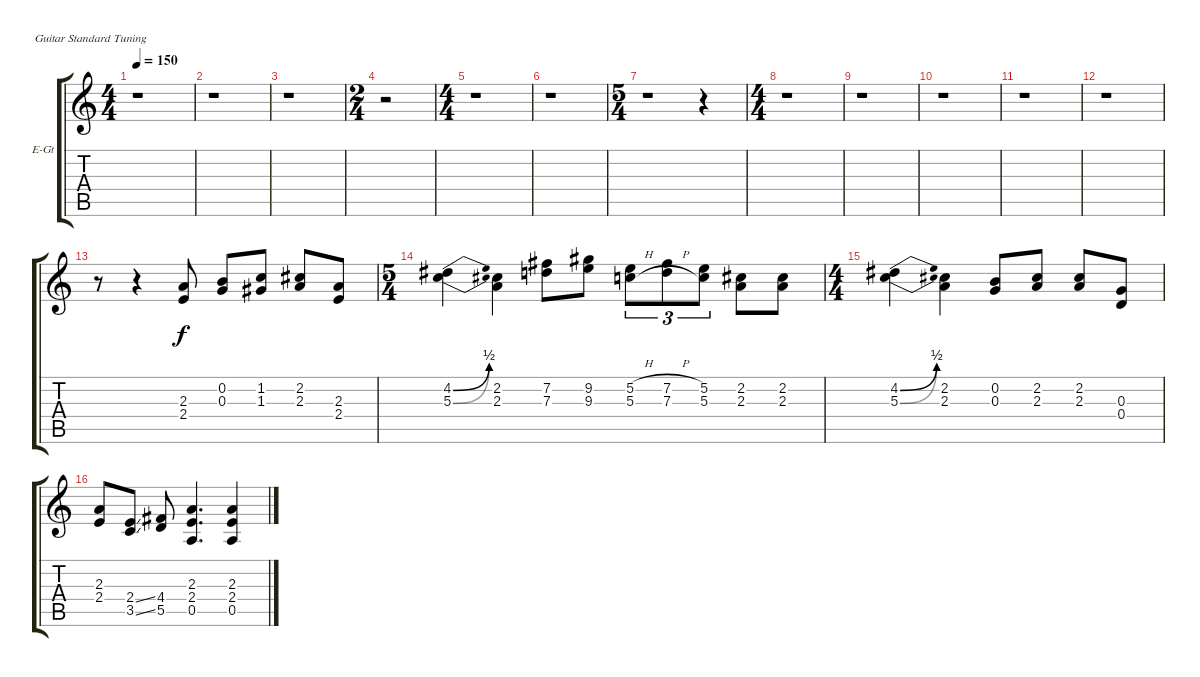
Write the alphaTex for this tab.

\bracketExtendMode groupsimilarinstruments
\firstSystemTrackNameOrientation horizontal
\otherSystemsTrackNameOrientation horizontal
\track ("Guitar 2" "E-Gt") {instrument overdrivenguitar}
\staff {score tabs}
\tuning (E4 B3 G3 D3 A2 E2)
\ts (4 4)
\tempo 150
\clef g2
\ks c
r.1{dy f} |
r.1 |
r.1 |
\ts (2 4)
r.2 |
\ts (4 4)
r.1 |
r.1 |
\ts (5 4)
r.1 r.4 |
\ts (4 4)
r.1 |
r.1 |
r.1 |
r.1 |
r.1 |
r.8 r.4 (2.3 2.4).8 (0.2 0.3).8 (1.2 1.3).8 (2.2 2.3).8 (2.3 2.4).8 |
\ts (5 4)
(4.2{be (bend 0 0 60 2)} 5.3{be (bend 0 0 60 2)}).4 (2.2 2.3).4 (7.2 7.3).8 (9.2 9.3).8 (5.2{h} 5.3{h}).8{tu (3 2)} (7.2{h} 7.3{h}).8{tu (3 2)} (5.2 5.3).8{tu (3 2)} (2.2 2.3).8 (2.2 2.3).8 |
\ts (4 4)
(4.2{be (bend 0 0 60 2)} 5.3{be (bend 0 0 60 2)}).4 (2.2 2.3).4 (0.2 0.3).8 (2.2 2.3).8 (2.2 2.3).8 (0.3 0.4).8 |
(2.3 2.4).8 (2.4{ss} 3.5{ss}).8 (4.4 5.5).8 (2.3 2.4 0.5).4{d} (2.3 2.4 0.5).4
